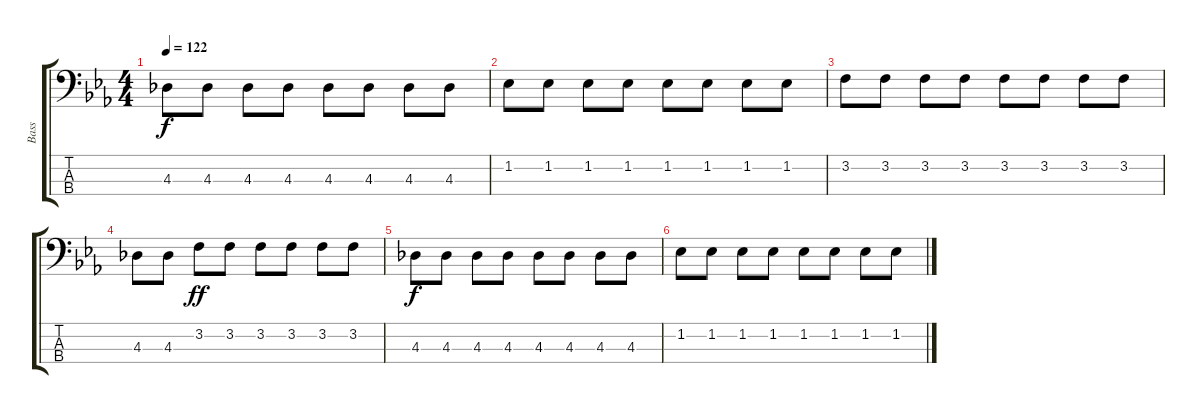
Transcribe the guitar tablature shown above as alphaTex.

\track ("Bass" "Bass") {instrument electricbassfinger}
\staff {score tabs}
\tuning (G2 D2 A1 E1) {hide}
\ts (4 4)
\tempo 122
\clef f4
\ks eb
4.3.8{dy f} 4.3.8 4.3.8 4.3.8 4.3.8 4.3.8 4.3.8 4.3.8 |
1.2.8 1.2.8 1.2.8 1.2.8 1.2.8 1.2.8 1.2.8 1.2.8 |
3.2.8 3.2.8 3.2.8 3.2.8 3.2.8 3.2.8 3.2.8 3.2.8 |
4.3.8 4.3.8 3.2.8{dy ff} 3.2.8 3.2.8 3.2.8 3.2.8 3.2.8 |
4.3.8{dy f} 4.3.8 4.3.8 4.3.8 4.3.8 4.3.8 4.3.8 4.3.8 |
1.2.8 1.2.8 1.2.8 1.2.8 1.2.8 1.2.8 1.2.8 1.2.8
